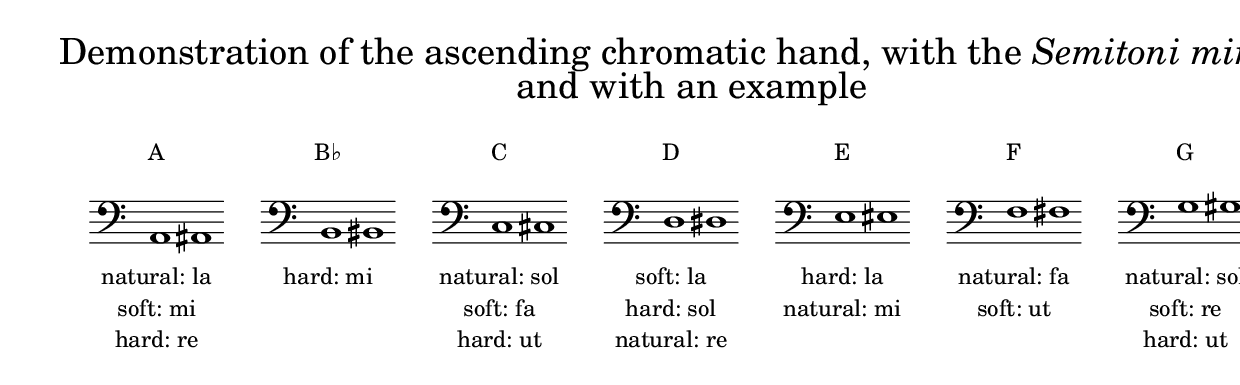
\version "2.22.2"

% Auto generated file

\header {
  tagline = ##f
}

dot = {
   \once \override Script.add-stem-support = ##f
   \once \override Script.toward-stem-shift = 0
   \once \override Script.skyline-horizontal-padding = 0
   \once \override Script.direction = 1
   \once \override Script.font-size = 1
}

\markup {
  \center-column {
    \line {
      \center-align
      \fontsize#4 { \concat { \normal-text "Demonstration of the ascending chromatic hand, with the " \italic "Semitoni minori" \normal-text ","} }
    }\line {
      \center-align
      \fontsize#4 { \concat { \normal-text " and with an example"} }
    }
    \line {
      \center-column {
        \null
        \line {
          \left-align {  \normal-text "A" }
        }

        \null
        \line {
          \score {
            <<
              \new Staff \with { instrumentName = ""} {
                \override Staff.TimeSignature.stencil = ##f
                \override Staff.NoteHead.style = #'baroque
                \accidentalStyle Score.forget
                \cadenzaOn
                \clef "bass" a,1 
                ais,1 
                \cadenzaOff
              }
            >>
            \layout {
              \context {
                \Score
                \override SpacingSpanner.common-shortest-duration = #(ly:make-moment 1)
              }
            }
          }
        }
        \null
        \line {
          \left-align {  \normal-text "natural: la" }
        }
        \line {
          \left-align {  \normal-text "soft: mi" }
        }
        \line {
          \left-align {  \normal-text "hard: re" }
        }

      }
      \hspace #3 
      \center-column {
        \null
        \line {
          \left-align {  \normal-text "B♭" }
        }

        \null
        \line {
          \score {
            <<
              \new Staff \with { instrumentName = ""} {
                \override Staff.TimeSignature.stencil = ##f
                \override Staff.NoteHead.style = #'baroque
                \accidentalStyle Score.forget
                \cadenzaOn
                \clef "bass" b,1 
                bis,1 
                \cadenzaOff
              }
            >>
            \layout {
              \context {
                \Score
                \override SpacingSpanner.common-shortest-duration = #(ly:make-moment 1)
              }
            }
          }
        }
        \null
        \line {
          \left-align {  \normal-text "hard: mi" }
        }

      }
      \hspace #3 
      \center-column {
        \null
        \line {
          \left-align {  \normal-text "C" }
        }

        \null
        \line {
          \score {
            <<
              \new Staff \with { instrumentName = ""} {
                \override Staff.TimeSignature.stencil = ##f
                \override Staff.NoteHead.style = #'baroque
                \accidentalStyle Score.forget
                \cadenzaOn
                \clef "bass" c1 
                cis1 
                \cadenzaOff
              }
            >>
            \layout {
              \context {
                \Score
                \override SpacingSpanner.common-shortest-duration = #(ly:make-moment 1)
              }
            }
          }
        }
        \null
        \line {
          \left-align {  \normal-text "natural: sol" }
        }
        \line {
          \left-align {  \normal-text "soft: fa" }
        }
        \line {
          \left-align {  \normal-text "hard: ut" }
        }

      }
      \hspace #3 
      \center-column {
        \null
        \line {
          \left-align {  \normal-text "D" }
        }

        \null
        \line {
          \score {
            <<
              \new Staff \with { instrumentName = ""} {
                \override Staff.TimeSignature.stencil = ##f
                \override Staff.NoteHead.style = #'baroque
                \accidentalStyle Score.forget
                \cadenzaOn
                \clef "bass" d1 
                dis1 
                \cadenzaOff
              }
            >>
            \layout {
              \context {
                \Score
                \override SpacingSpanner.common-shortest-duration = #(ly:make-moment 1)
              }
            }
          }
        }
        \null
        \line {
          \left-align {  \normal-text "soft: la" }
        }
        \line {
          \left-align {  \normal-text "hard: sol" }
        }
        \line {
          \left-align {  \normal-text "natural: re" }
        }

      }
      \hspace #3 
      \center-column {
        \null
        \line {
          \left-align {  \normal-text "E" }
        }

        \null
        \line {
          \score {
            <<
              \new Staff \with { instrumentName = ""} {
                \override Staff.TimeSignature.stencil = ##f
                \override Staff.NoteHead.style = #'baroque
                \accidentalStyle Score.forget
                \cadenzaOn
                \clef "bass" e1 
                eis1 
                \cadenzaOff
              }
            >>
            \layout {
              \context {
                \Score
                \override SpacingSpanner.common-shortest-duration = #(ly:make-moment 1)
              }
            }
          }
        }
        \null
        \line {
          \left-align {  \normal-text "hard: la" }
        }
        \line {
          \left-align {  \normal-text "natural: mi" }
        }

      }
      \hspace #3 
      \center-column {
        \null
        \line {
          \left-align {  \normal-text "F" }
        }

        \null
        \line {
          \score {
            <<
              \new Staff \with { instrumentName = ""} {
                \override Staff.TimeSignature.stencil = ##f
                \override Staff.NoteHead.style = #'baroque
                \accidentalStyle Score.forget
                \cadenzaOn
                \clef "bass" f1 
                fis1 
                \cadenzaOff
              }
            >>
            \layout {
              \context {
                \Score
                \override SpacingSpanner.common-shortest-duration = #(ly:make-moment 1)
              }
            }
          }
        }
        \null
        \line {
          \left-align {  \normal-text "natural: fa" }
        }
        \line {
          \left-align {  \normal-text "soft: ut" }
        }

      }
      \hspace #3 
      \center-column {
        \null
        \line {
          \left-align {  \normal-text "G" }
        }

        \null
        \line {
          \score {
            <<
              \new Staff \with { instrumentName = ""} {
                \override Staff.TimeSignature.stencil = ##f
                \override Staff.NoteHead.style = #'baroque
                \accidentalStyle Score.forget
                \cadenzaOn
                \clef "bass" g1 
                gis1 
                \cadenzaOff
              }
            >>
            \layout {
              \context {
                \Score
                \override SpacingSpanner.common-shortest-duration = #(ly:make-moment 1)
              }
            }
          }
        }
        \null
        \line {
          \left-align {  \normal-text "natural: sol" }
        }
        \line {
          \left-align {  \normal-text "soft: re" }
        }
        \line {
          \left-align {  \normal-text "hard: ut" }
        }

      }
      \hspace #3 

    }
  }
}